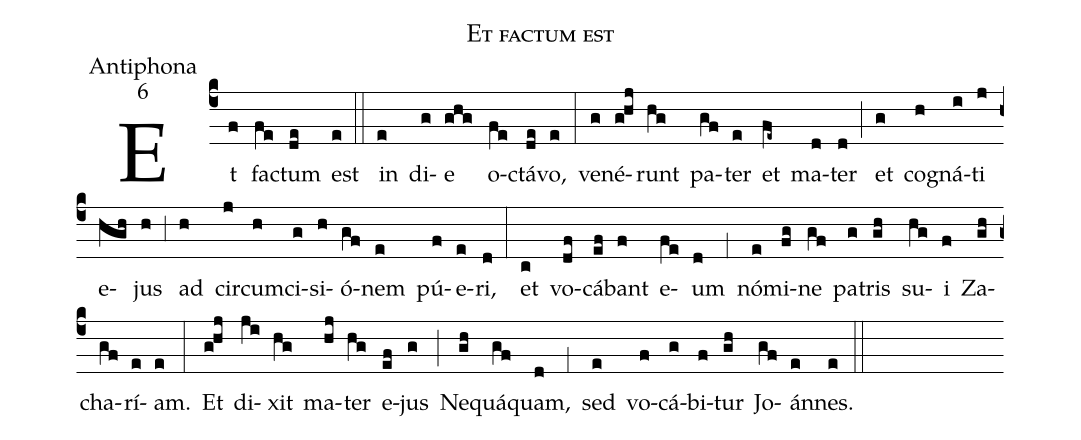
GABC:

name:Et factum est;
office-part:Antiphona;
mode:6;
%%
(c4) Et(f) fa(fe)ctum(de) est(e) (::)
in(e) di(g)e(ghg) o(fe)ctá(de)vo,(e) (:)
ve(g)né(g!hj)runt(hg) pa(gf)ter(e) et(fe~) ma(d)ter(d) (;) et(g) co(h)gná(i)ti(j) e(hgh)jus(h) (,3) ad(h) cir(j)cum(h)ci(g)si(h)ó(gf)nem(e) pú(f)e(e)ri,(d) (:)
et(c) vo(df)cá(ef)bant(f) e(fe)um(d) (,1) nó(e)mi(fg)ne(gf) pa(g)tris(gh) su(hg)i(f) Za(gh)cha(gf)rí(e)am.(e) (:)
Et(g!hj) di(ji)xit(hg) ma(hj)ter(hg) e(ef)jus(g) (;) Ne(gh)quá(gf)quam,(d) (,1) sed(e) vo(f)cá(g)bi(f)tur(gh) Jo(gf)án(e)nes.(e) (::)
